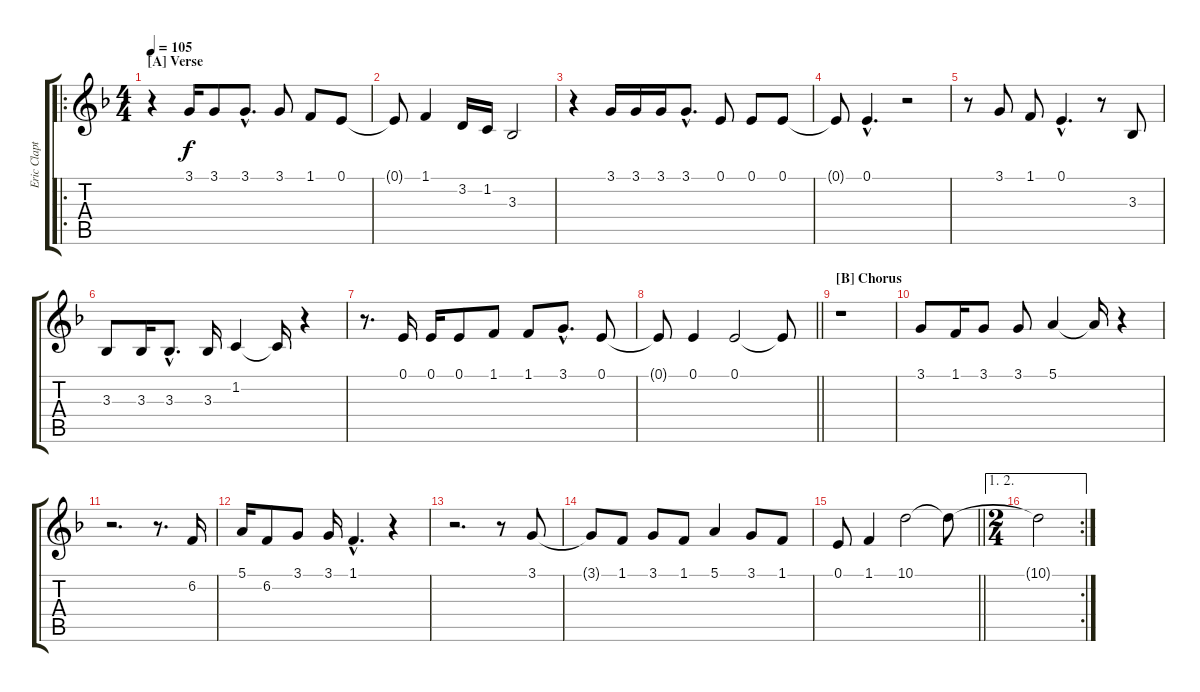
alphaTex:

\track ("Eric Clapton Voice" "Eric Clapt") {instrument oboe}
\staff {score tabs}
\tuning (E4 B3 G3 D3 A2 E2) {hide}
\ro
\ts (4 4)
\section ("" "[A] Verse")
\tempo 105
\clef g2
\ks f
r.4{dy f} 3.1.16 3.1.8 3.1{hac}.8{d} 3.1.8 1.1.8 0.1.8 |
0.1{t}.8 1.1.4 3.2.16 1.2.16 3.3.2 |
r.4 3.1.16 3.1.16 3.1.16 3.1{hac}.8{d} 0.1.8 0.1.8 0.1.8 |
0.1{t}.8 0.1{hac}.4{d} r.2 |
r.8 3.1.8 1.1.8 0.1{hac}.4{d} r.8 3.3.8 |
3.3.8 3.3.16 3.3{hac}.8{d} 3.3.16 1.2.4 1.2{t}.16 r.4 |
r.8{d} 0.1.16 0.1.16 0.1.8 1.1.8 1.1.8 3.1{hac}.8{d} 0.1.8 |
\barLineRight lightlight
0.1{t}.8 0.1.4 0.1.2 0.1{t}.8 |
\section ("" "[B] Chorus")
r.1 |
3.1.8 1.1.16 3.1.8 3.1.8 5.1.4 5.1{t}.16 r.4 |
r.2{d} r.8{d} 6.2.16 |
5.1.16 6.2.8 3.1.8 3.1.16 1.1{hac}.4{d} r.4 |
r.2{d} r.8 3.1.8 |
3.1{t}.8 1.1.8 3.1.8 1.1.8 5.1.4 3.1.8 1.1.8 |
\barLineRight lightlight
0.1.8 1.1.4 10.1.2 10.1{t}.8 |
\ae (1 2)
\rc 2
\ts (2 4)
10.1{t}.2
